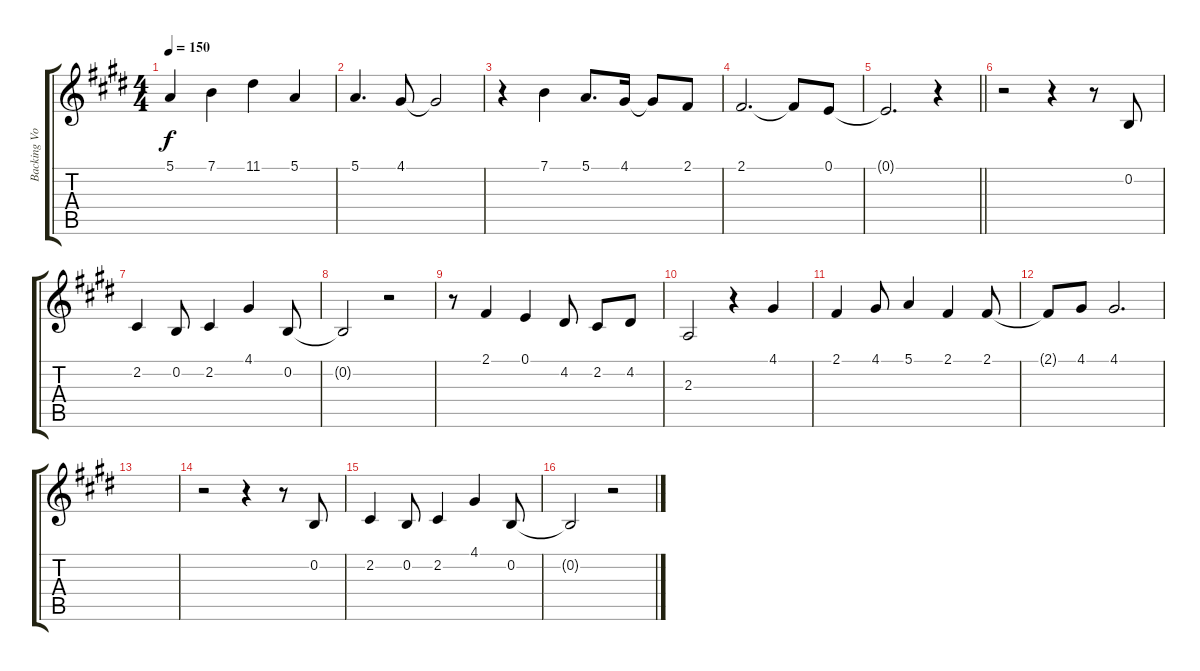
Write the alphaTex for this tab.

\track ("Backing Vocals" "Backing Vo") {instrument lead6voice}
\staff {score tabs}
\tuning (E4 B3 G3 D3 A2 E2) {hide}
\ts (4 4)
\tempo 150
\clef g2
\ks c#minor
5.1.4{dy f} 7.1.4 11.1.4 5.1.4 |
5.1.4{d} 4.1.8 4.1{t}.2 |
r.4 7.1.4 5.1.8{d} 4.1.16 4.1{t}.8 2.1.8 |
2.1.2{d} 2.1{t}.8 0.1.8 |
\barLineRight lightlight
0.1{t}.2{d} r.4 |
r.2 r.4 r.8 0.2.8 |
2.2.4 0.2.8 2.2.4 4.1.4 0.2.8 |
0.2{t}.2 r.2 |
r.8 2.1.4 0.1.4 4.2.8 2.2.8 4.2.8 |
2.3.2 r.4 4.1.4 |
2.1.4 4.1.8 5.1.4 2.1.4 2.1.8 |
2.1{t}.8 4.1.8 4.1.2{d} |
|
r.2 r.4 r.8 0.2.8 |
2.2.4 0.2.8 2.2.4 4.1.4 0.2.8 |
0.2{t}.2 r.2
